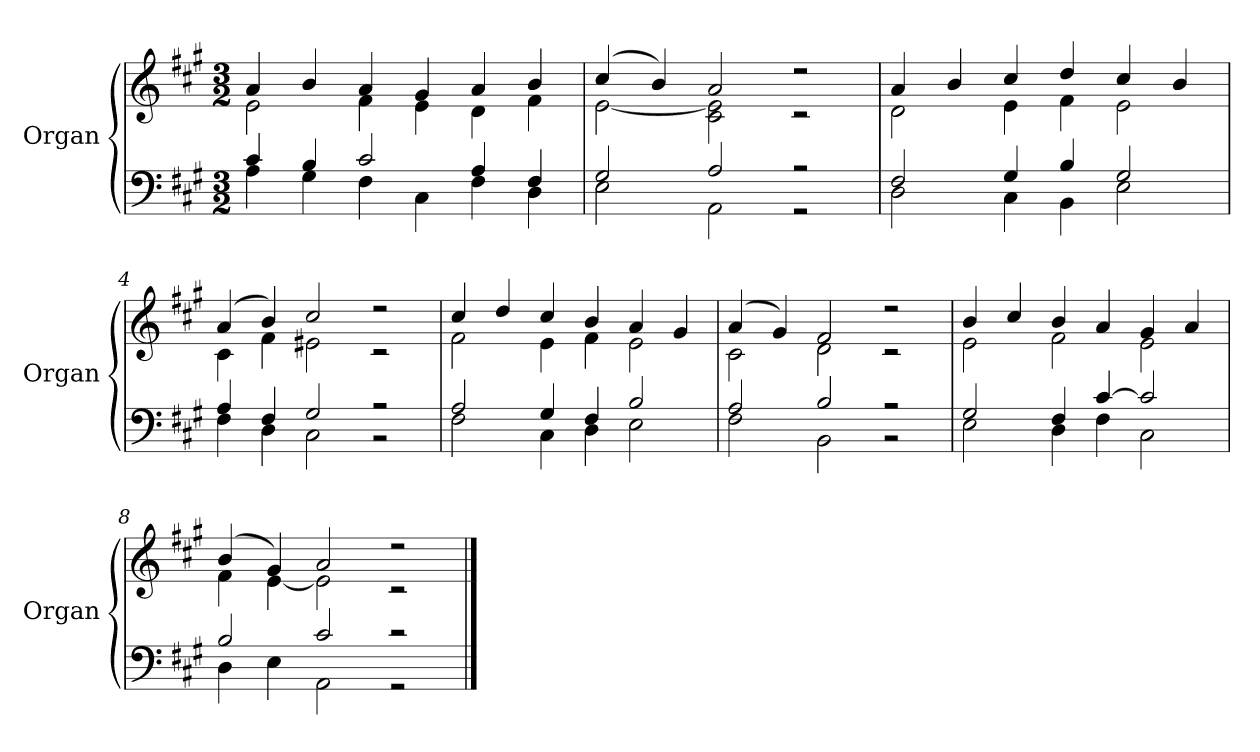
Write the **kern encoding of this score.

**kern	**kern
*part1	*part1
*staff2	*staff1
*I"Organ	*
*I'Organ	*
*clefF4	*clefG2
*k[f#c#g#]	*k[f#c#g#]
*M3/2	*M3/2
=1	=1
*^	*^
4c#/	4A\	4a/	2e\
4B/	4G#\	4b/	.
2c#/	4F#\	4a/	4f#\
.	4C#\	4g#/	4e\
4A/	4F#\	4a/	4d\
4F#/	4D\	4b/	4f#\
=2	=2	=2	=2
2G#/	2E\	(>4cc#/	[<2e\
.	.	4b/)	.
2A/	2AA\	2a/	2c#\ 2e\]
2r	2r	2r	2r
=3	=3	=3	=3
2F#/	2D\	4a/	2d\
.	.	4b/	.
4G#/	4C#\	4cc#/	4e\
4B/	4BB\	4dd/	4f#\
2G#/	2E\	4cc#/	2e\
.	.	4b/	.
=4	=4	=4	=4
4A/	4F#\	(>4a/	4c#\
4F#/	4D\	4b/)	4f#\
2G#/	2C#\	2cc#/	2e#X\
2r	2r	2r	2r
=5	=5	=5	=5
2A/	2F#\	4cc#/	2f#\
.	.	4dd/	.
4G#/	4C#\	4cc#/	4e\
4F#/	4D\	4b/	4f#\
2B/	2E\	4a/	2e\
.	.	4g#/	.
=6	=6	=6	=6
2A/	2F#\	(>4a/	2c#\
.	.	4g#/)	.
2B/	2BB\	2f#/	2d\
2r	2r	2r	2r
=7	=7	=7	=7
2G#/	2E\	4b/	2e\
.	.	4cc#/	.
4F#/	4D\	4b/	2f#\
[>4c#/	4F#\	4a/	.
2c#/]	2C#\	4g#/	2e\
.	.	4a/	.
=8	=8	=8	=8
2B/	4D\	(>4b/	4f#\
.	4E\	4g#/)	[<4e\
2c#/	2AA\	2a/	2e\]
2r	2r	2r	2r
*v	*v	*	*
*	*v	*v
==	==
*-	*-
